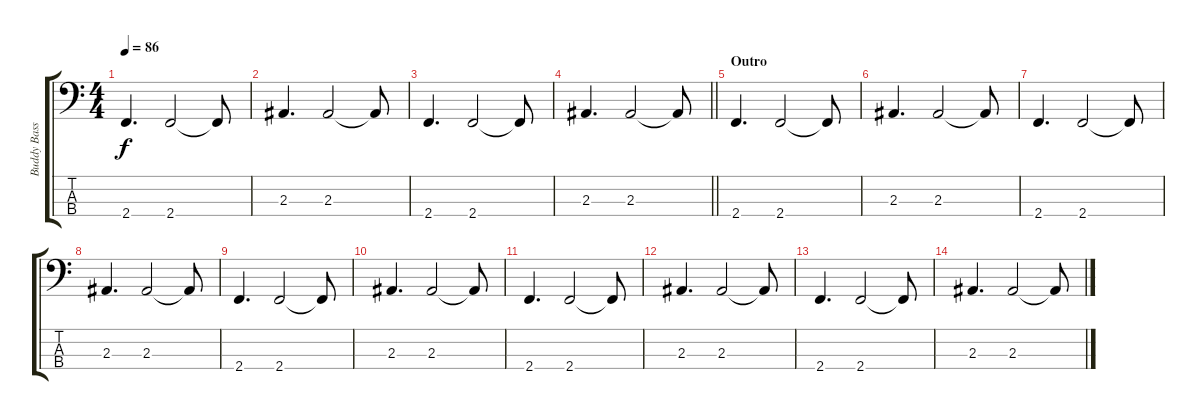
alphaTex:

\track ("Buddy Bass" "Buddy Bass") {instrument electricbassfinger}
\staff {score tabs}
\tuning (Gb2 Db2 Ab1 Eb1) {hide}
\ts (4 4)
\tempo 86
\clef f4
\ks c
2.4.4{d dy f} 2.4.2 2.4{t}.8 |
2.3.4{d} 2.3.2 2.3{t}.8 |
2.4.4{d} 2.4.2 2.4{t}.8 |
\barLineRight lightlight
2.3.4{d} 2.3.2 2.3{t}.8 |
\section ("" "Outro")
2.4.4{d} 2.4.2 2.4{t}.8 |
2.3.4{d} 2.3.2 2.3{t}.8 |
2.4.4{d} 2.4.2 2.4{t}.8 |
2.3.4{d volume 0} 2.3.2 2.3{t}.8 |
2.4.4{d} 2.4.2 2.4{t}.8 |
2.3.4{d} 2.3.2 2.3{t}.8 |
2.4.4{d} 2.4.2 2.4{t}.8 |
2.3.4{d} 2.3.2 2.3{t}.8 |
2.4.4{d} 2.4.2 2.4{t}.8 |
2.3.4{d} 2.3.2 2.3{t}.8
